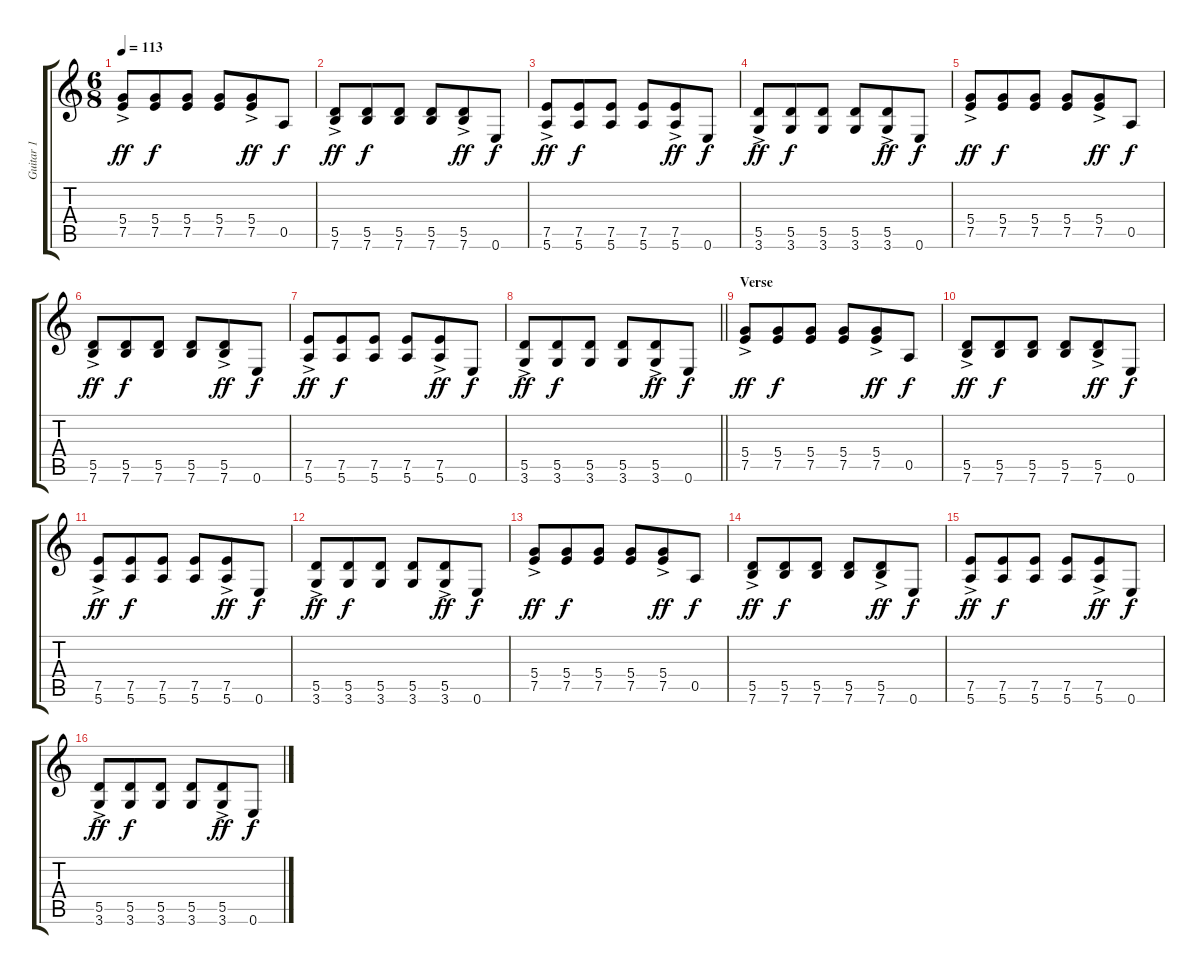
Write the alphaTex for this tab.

\track ("Guitar 1" "Guitar 1") {instrument electricguitarclean}
\staff {score tabs}
\tuning (E4 B3 G3 D3 A2 E2) {hide}
\ts (6 8)
\tempo 113
\clef g2
\ks c
(5.4{ac} 7.5{ac}).8{dy ff} (5.4 7.5).8{dy f} (5.4 7.5).8 (5.4 7.5).8 (5.4{ac} 7.5{ac}).8{dy ff} 0.5.8{dy f} |
(5.5{ac} 7.6{ac}).8{dy ff} (5.5 7.6).8{dy f} (5.5 7.6).8 (5.5 7.6).8 (5.5{ac} 7.6{ac}).8{dy ff} 0.6.8{dy f} |
(7.5{ac} 5.6{ac}).8{dy ff} (7.5 5.6).8{dy f} (7.5 5.6).8 (7.5 5.6).8 (7.5{ac} 5.6{ac}).8{dy ff} 0.6.8{dy f} |
(5.5{ac} 3.6{ac}).8{dy ff} (5.5 3.6).8{dy f} (5.5 3.6).8 (5.5 3.6).8 (5.5{ac} 3.6{ac}).8{dy ff} 0.6.8{dy f} |
(5.4{ac} 7.5{ac}).8{dy ff} (5.4 7.5).8{dy f} (5.4 7.5).8 (5.4 7.5).8 (5.4{ac} 7.5{ac}).8{dy ff} 0.5.8{dy f} |
(5.5{ac} 7.6{ac}).8{dy ff} (5.5 7.6).8{dy f} (5.5 7.6).8 (5.5 7.6).8 (5.5{ac} 7.6{ac}).8{dy ff} 0.6.8{dy f} |
(7.5{ac} 5.6{ac}).8{dy ff} (7.5 5.6).8{dy f} (7.5 5.6).8 (7.5 5.6).8 (7.5{ac} 5.6{ac}).8{dy ff} 0.6.8{dy f} |
\barLineRight lightlight
(5.5{ac} 3.6{ac}).8{dy ff} (5.5 3.6).8{dy f} (5.5 3.6).8 (5.5 3.6).8 (5.5{ac} 3.6{ac}).8{dy ff} 0.6.8{dy f} |
\section ("" "Verse")
(5.4{ac} 7.5{ac}).8{dy ff} (5.4 7.5).8{dy f} (5.4 7.5).8 (5.4 7.5).8 (5.4{ac} 7.5{ac}).8{dy ff} 0.5.8{dy f} |
(5.5{ac} 7.6{ac}).8{dy ff} (5.5 7.6).8{dy f} (5.5 7.6).8 (5.5 7.6).8 (5.5{ac} 7.6{ac}).8{dy ff} 0.6.8{dy f} |
(7.5{ac} 5.6{ac}).8{dy ff} (7.5 5.6).8{dy f} (7.5 5.6).8 (7.5 5.6).8 (7.5{ac} 5.6{ac}).8{dy ff} 0.6.8{dy f} |
(5.5{ac} 3.6{ac}).8{dy ff} (5.5 3.6).8{dy f} (5.5 3.6).8 (5.5 3.6).8 (5.5{ac} 3.6{ac}).8{dy ff} 0.6.8{dy f} |
(5.4{ac} 7.5{ac}).8{dy ff} (5.4 7.5).8{dy f} (5.4 7.5).8 (5.4 7.5).8 (5.4{ac} 7.5{ac}).8{dy ff} 0.5.8{dy f} |
(5.5{ac} 7.6{ac}).8{dy ff} (5.5 7.6).8{dy f} (5.5 7.6).8 (5.5 7.6).8 (5.5{ac} 7.6{ac}).8{dy ff} 0.6.8{dy f} |
(7.5{ac} 5.6{ac}).8{dy ff} (7.5 5.6).8{dy f} (7.5 5.6).8 (7.5 5.6).8 (7.5{ac} 5.6{ac}).8{dy ff} 0.6.8{dy f} |
(5.5{ac} 3.6{ac}).8{dy ff} (5.5 3.6).8{dy f} (5.5 3.6).8 (5.5 3.6).8 (5.5{ac} 3.6{ac}).8{dy ff} 0.6.8{dy f}
